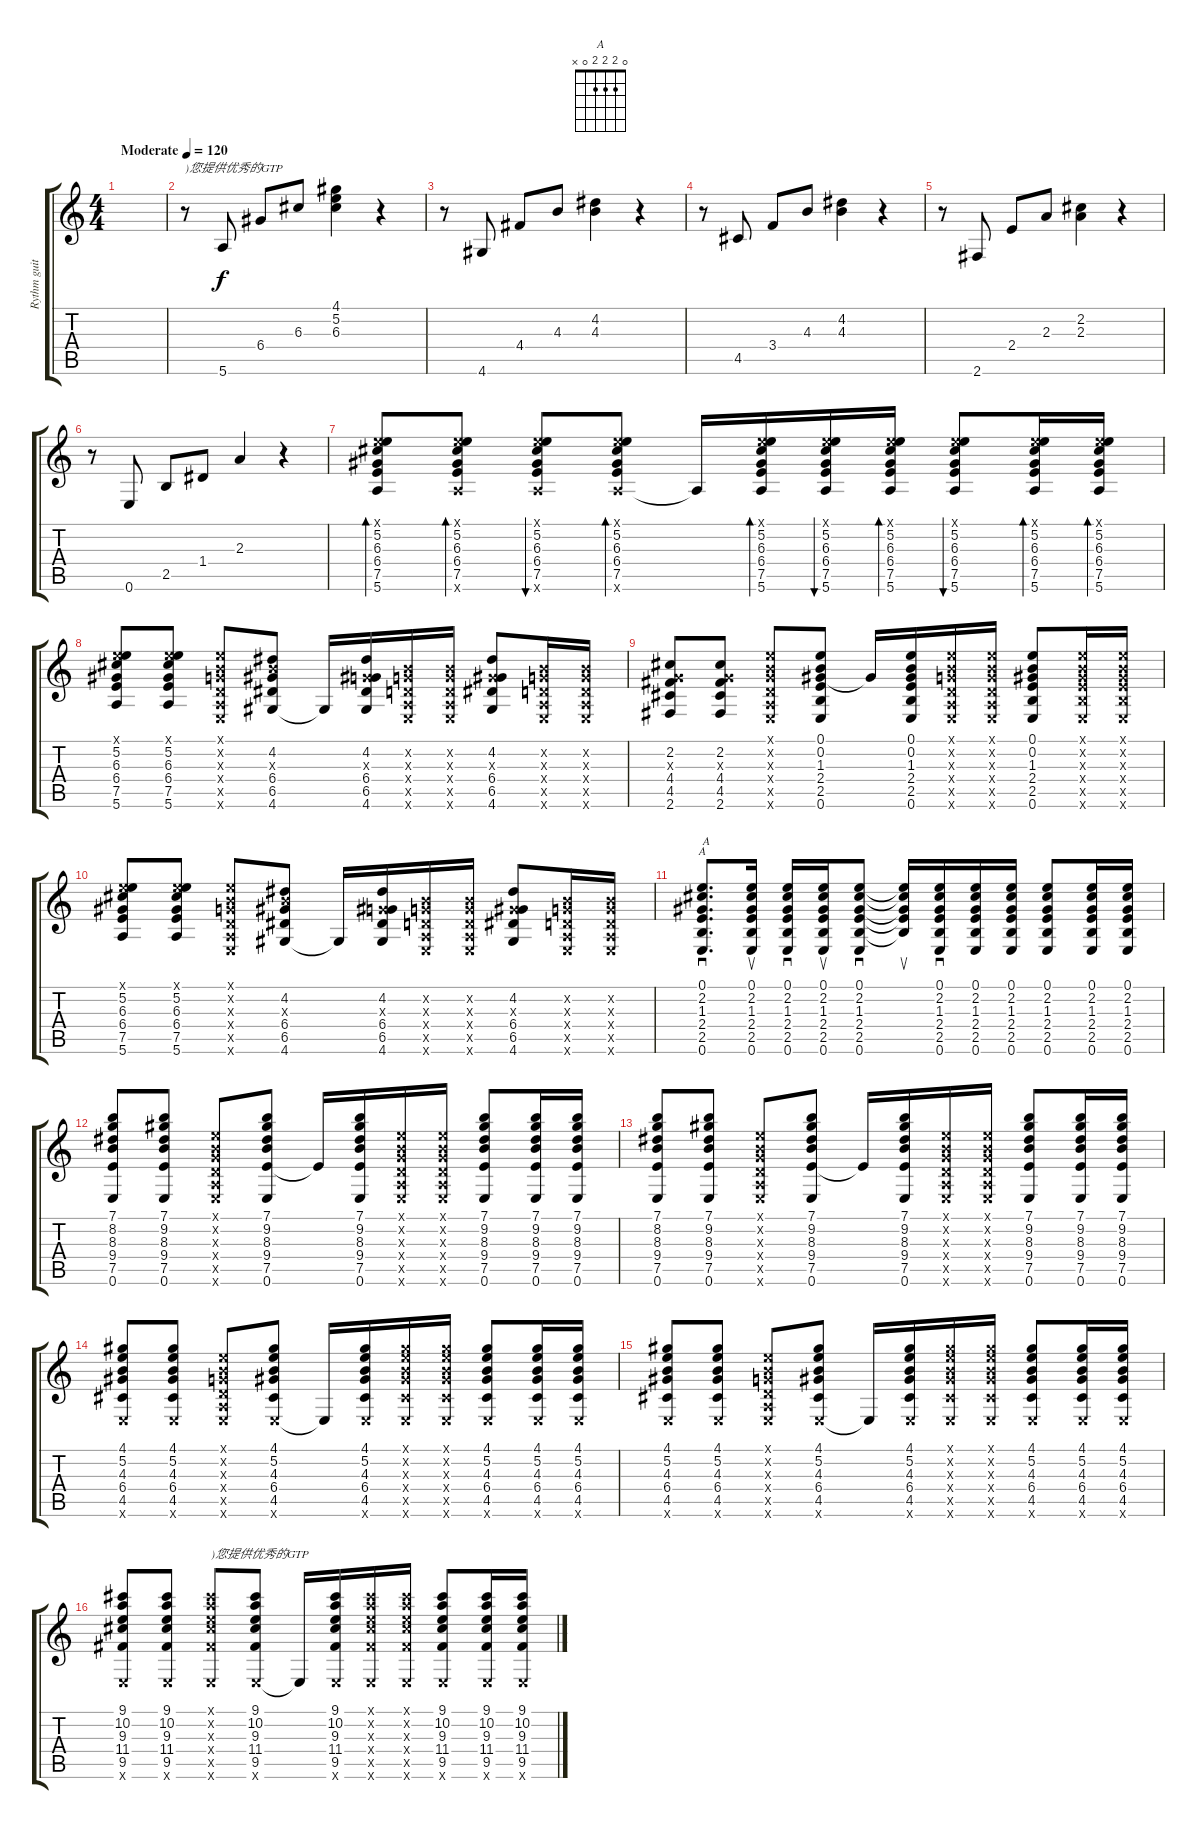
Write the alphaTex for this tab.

\track ("Rythm guitar" "Rythm guit") {instrument acousticguitarsteel}
\staff {score tabs}
\tuning (E4 B3 G3 D3 A2 E2) {hide}
\chord ("A" 0 2 2 2 0 x)
\ts (4 4)
\tempo (120 "Moderate")
\clef g2
\ks c
|
r.8{txt ")您提供优秀的GTP"} 5.6.8 6.4.8 6.3.8 (4.1 5.2 6.3).4 r.4 |
r.8 4.6.8 4.4.8 4.3.8 (4.2 4.3).4 r.4 |
r.8 4.5.8 3.4.8 4.3.8 (4.2 4.3).4 r.4 |
r.8 2.6.8 2.4.8 2.3.8 (2.2 2.3).4 r.4 |
r.8 0.6.8 2.5.8 1.4.8 2.3.4 r.4 |
(0.1{x} 5.2 6.3 6.4 7.5 5.6).8{bd 60} (0.1{x} 5.2 6.3 6.4 7.5 5.6{x}).8{bd 60} (0.1{x} 5.2 6.3 6.4 7.5 5.6{x}).8{bu 60} (0.1{x} 5.2 6.3 6.4 7.5 5.6{x}).8{bd 60} 5.6{t}.16 (0.1{x} 5.2 6.3 6.4 7.5 5.6).16{bd 60} (0.1{x} 5.2 6.3 6.4 7.5 5.6).16{bu 60} (0.1{x} 5.2 6.3 6.4 7.5 5.6).16{bd 60} (0.1{x} 5.2 6.3 6.4 7.5 5.6).8{bu 60} (0.1{x} 5.2 6.3 6.4 7.5 5.6).16{bd 60} (0.1{x} 5.2 6.3 6.4 7.5 5.6).16{bd 60} |
(0.1{x} 5.2 6.3 6.4 7.5 5.6).8 (0.1{x} 5.2 6.3 6.4 7.5 5.6).8 (0.1{x} 0.2{x} 0.3{x} 0.4{x} 0.5{x} 0.6{x}).8 (4.2 4.3{x} 6.4 6.5 4.6).8 4.6{t}.16 (4.2 0.3{x} 6.4 6.5 4.6).16 (0.2{x} 0.3{x} 0.4{x} 0.5{x} 0.6{x}).16 (0.2{x} 0.3{x} 0.4{x} 0.5{x} 0.6{x}).16 (4.2 0.3{x} 6.4 6.5 4.6).8 (0.2{x} 0.3{x} 0.4{x} 0.5{x} 0.6{x}).16 (0.2{x} 0.3{x} 0.4{x} 0.5{x} 0.6{x}).16 |
(2.2 0.3{x} 4.4 4.5 2.6).8 (2.2 0.3{x} 4.4 4.5 2.6).8 (0.1{x} 0.2{x} 0.3{x} 0.4{x} 0.5{x} 0.6{x}).8 (0.1 0.2 1.3 2.4 2.5 0.6).8 1.3{t}.16 (0.1 0.2 1.3 2.4 2.5 0.6).16 (0.1{x} 0.2{x} 0.3{x} 0.4{x} 0.5{x} 0.6{x}).16 (0.1{x} 0.2{x} 0.3{x} 0.4{x} 0.5{x} 0.6{x}).16 (0.1 0.2 1.3 2.4 2.5 0.6).8 (0.1{x} 0.2{x} 1.3{x} 2.4{x} 2.5{x} 0.6{x}).16 (0.1{x} 0.2{x} 1.3{x} 2.4{x} 2.5{x} 0.6{x}).16 |
(0.1{x} 5.2 6.3 6.4 7.5 5.6).8 (0.1{x} 5.2 6.3 6.4 7.5 5.6).8 (0.1{x} 0.2{x} 0.3{x} 0.4{x} 0.5{x} 0.6{x}).8 (4.2 4.3{x} 6.4 6.5 4.6).8 4.6{t}.16 (4.2 0.3{x} 6.4 6.5 4.6).16 (0.2{x} 0.3{x} 0.4{x} 0.5{x} 0.6{x}).16 (0.2{x} 0.3{x} 0.4{x} 0.5{x} 0.6{x}).16 (4.2 0.3{x} 6.4 6.5 4.6).8 (0.2{x} 0.3{x} 0.4{x} 0.5{x} 0.6{x}).16 (0.2{x} 0.3{x} 0.4{x} 0.5{x} 0.6{x}).16 |
(0.1 2.2 1.3 2.4 2.5 0.6).8{d sd ch "A" txt "A"} (0.1 2.2 1.3 2.4 2.5 0.6).16{su} (0.1 2.2 1.3 2.4 2.5 0.6).16{sd} (0.1 2.2 1.3 2.4 2.5 0.6).16{su} (0.1 2.2 1.3 2.4 2.5 0.6).8{sd} (0.1{t} 2.2{t} 1.3{t} 2.4{t} 2.5{t}).16{su} (0.1 2.2 1.3 2.4 2.5 0.6).16{sd} (0.1 2.2 1.3 2.4 2.5 0.6).16 (0.1 2.2 1.3 2.4 2.5 0.6).16 (0.1 2.2 1.3 2.4 2.5 0.6).8 (0.1 2.2 1.3 2.4 2.5 0.6).16 (0.1 2.2 1.3 2.4 2.5 0.6).16 |
(7.1 8.2 8.3 9.4 7.5 0.6).8 (7.1 9.2 8.3 9.4 7.5 0.6).8 (0.1{x} 0.2{x} 0.3{x} 0.4{x} 0.5{x} 0.6{x}).8 (7.1 9.2 8.3 9.4 7.5 0.6).8 7.5{t}.16 (7.1 9.2 8.3 9.4 7.5 0.6).16 (0.1{x} 0.2{x} 0.3{x} 0.4{x} 0.5{x} 0.6{x}).16 (0.1{x} 0.2{x} 0.3{x} 0.4{x} 0.5{x} 0.6{x}).16 (7.1 9.2 8.3 9.4 7.5 0.6).8 (7.1 9.2 8.3 9.4 7.5 0.6).16 (7.1 9.2 8.3 9.4 7.5 0.6).16 |
(7.1 8.2 8.3 9.4 7.5 0.6).8 (7.1 9.2 8.3 9.4 7.5 0.6).8 (0.1{x} 0.2{x} 0.3{x} 0.4{x} 0.5{x} 0.6{x}).8 (7.1 9.2 8.3 9.4 7.5 0.6).8 7.5{t}.16 (7.1 9.2 8.3 9.4 7.5 0.6).16 (0.1{x} 0.2{x} 0.3{x} 0.4{x} 0.5{x} 0.6{x}).16 (0.1{x} 0.2{x} 0.3{x} 0.4{x} 0.5{x} 0.6{x}).16 (7.1 9.2 8.3 9.4 7.5 0.6).8 (7.1 9.2 8.3 9.4 7.5 0.6).16 (7.1 9.2 8.3 9.4 7.5 0.6).16 |
(4.1 5.2 4.3 6.4 4.5 0.6{x}).8 (4.1 5.2 4.3 6.4 4.5 0.6{x}).8 (0.1{x} 0.2{x} 0.3{x} 0.4{x} 0.5{x} 0.6{x}).8 (4.1 5.2 4.3 6.4 4.5 0.6{x}).8 0.6{t}.16 (4.1 5.2 4.3 6.4 4.5 0.6{x}).16 (4.1{x} 5.2{x} 4.3{x} 6.4{x} 4.5{x} 0.6{x}).16 (4.1{x} 5.2{x} 4.3{x} 6.4{x} 4.5{x} 0.6{x}).16 (4.1 5.2 4.3 6.4 4.5 0.6{x}).8 (4.1 5.2 4.3 6.4 4.5 0.6{x}).16 (4.1 5.2 4.3 6.4 4.5 0.6{x}).16 |
(4.1 5.2 4.3 6.4 4.5 0.6{x}).8 (4.1 5.2 4.3 6.4 4.5 0.6{x}).8 (0.1{x} 0.2{x} 0.3{x} 0.4{x} 0.5{x} 0.6{x}).8 (4.1 5.2 4.3 6.4 4.5 0.6{x}).8 0.6{t}.16 (4.1 5.2 4.3 6.4 4.5 0.6{x}).16 (4.1{x} 5.2{x} 4.3{x} 6.4{x} 4.5{x} 0.6{x}).16 (4.1{x} 5.2{x} 4.3{x} 6.4{x} 4.5{x} 0.6{x}).16 (4.1 5.2 4.3 6.4 4.5 0.6{x}).8 (4.1 5.2 4.3 6.4 4.5 0.6{x}).16 (4.1 5.2 4.3 6.4 4.5 0.6{x}).16 |
(9.1 10.2 9.3 11.4 9.5 0.6{x}).8 (9.1 10.2 9.3 11.4 9.5 0.6{x}).8 (9.1{x} 10.2{x} 9.3{x} 11.4{x} 9.5{x} 0.6{x}).8{txt ")您提供优秀的GTP"} (9.1 10.2 9.3 11.4 9.5 0.6{x}).8 0.6{t}.16 (9.1 10.2 9.3 11.4 9.5 0.6{x}).16 (9.1{x} 10.2{x} 9.3{x} 11.4{x} 9.5{x} 0.6{x}).16 (9.1{x} 10.2{x} 9.3{x} 11.4{x} 9.5{x} 0.6{x}).16 (9.1 10.2 9.3 11.4 9.5 0.6{x}).8 (9.1 10.2 9.3 11.4 9.5 0.6{x}).16 (9.1 10.2 9.3 11.4 9.5 0.6{x}).16
